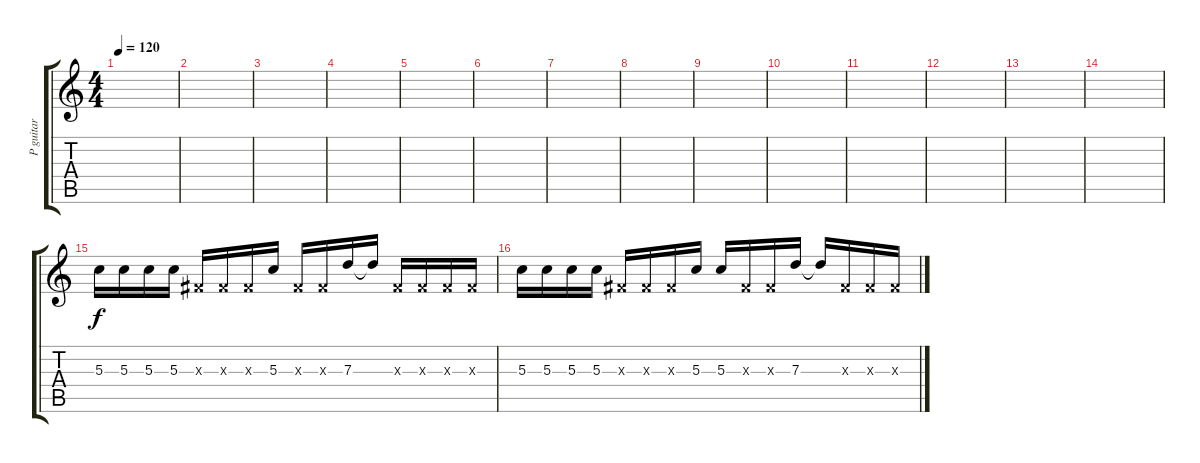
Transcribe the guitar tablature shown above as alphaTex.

\track ("P guitar" "P guitar") {instrument overdrivenguitar}
\staff {score tabs}
\tuning (E4 B3 G3 D3 A2 E2) {hide}
\ts (4 4)
\tempo 120
\clef g2
\ks c
|
|
|
|
|
|
|
|
|
|
|
|
|
|
5.3.16 5.3.16 5.3.16 5.3.16 -1.3{x}.16 -1.3{x}.16 -1.3{x}.16 5.3.16 -1.3{x}.16 -1.3{x}.16 7.3.16 7.3{t}.16 -1.3{x}.16 -1.3{x}.16 -1.3{x}.16 -1.3{x}.16 |
5.3.16 5.3.16 5.3.16 5.3.16 -1.3{x}.16 -1.3{x}.16 -1.3{x}.16 5.3.16 5.3.16 -1.3{x}.16 -1.3{x}.16 7.3.16 7.3{t}.16 -1.3{x}.16 -1.3{x}.16 -1.3{x}.16
